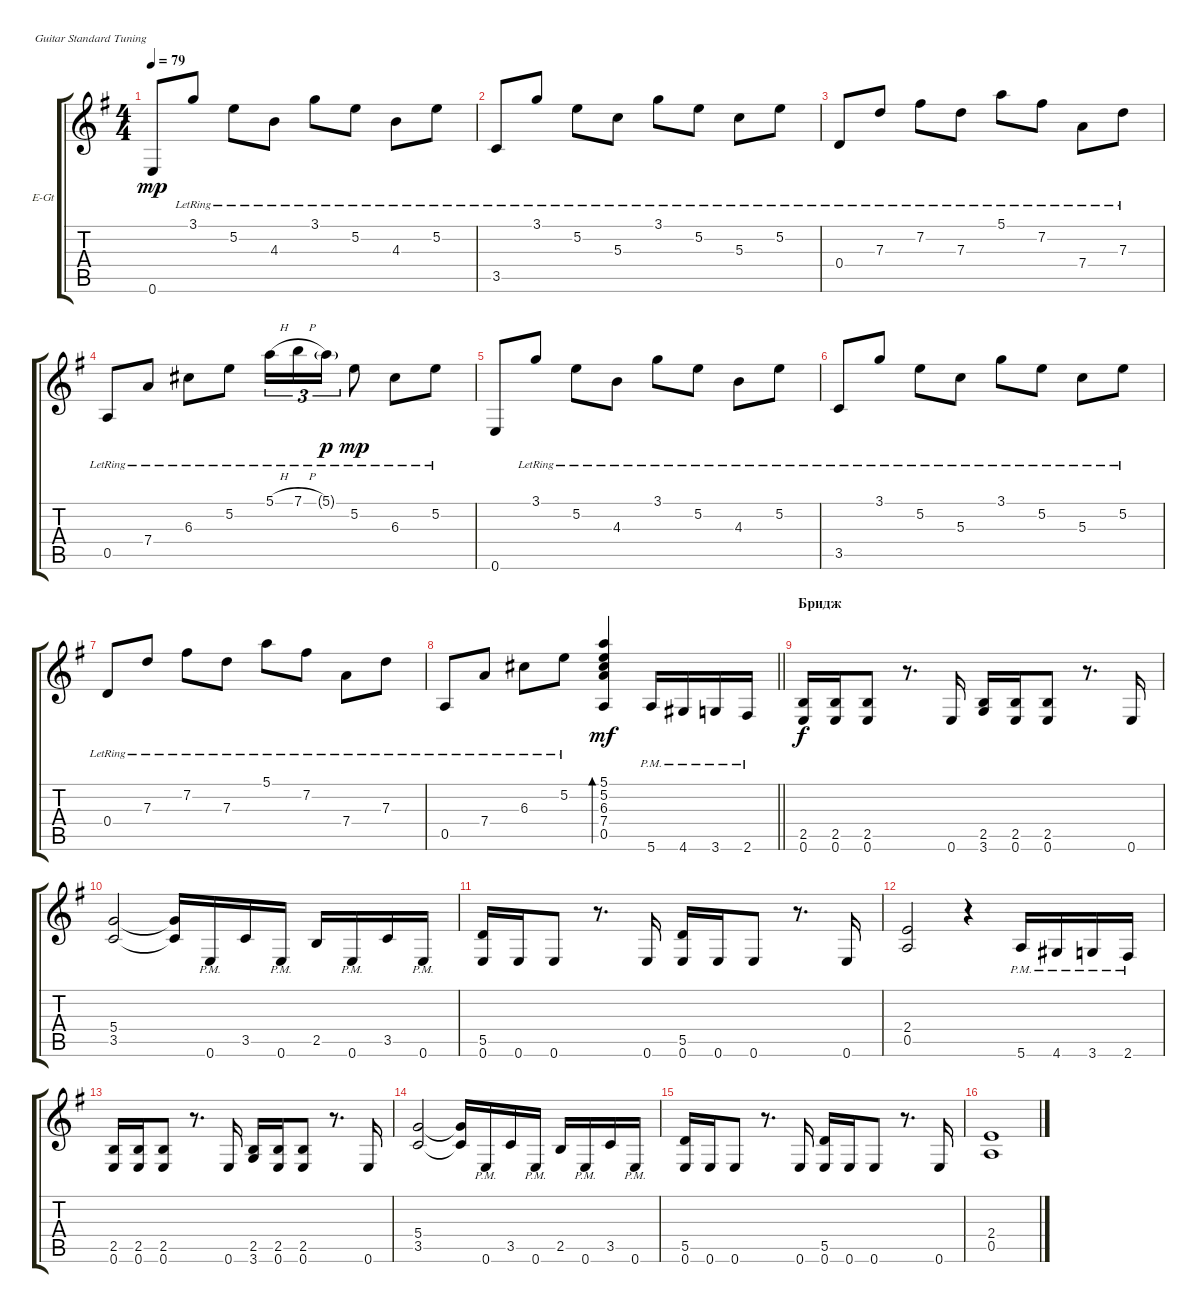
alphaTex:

\bracketExtendMode groupsimilarinstruments
\firstSystemTrackNameOrientation horizontal
\otherSystemsTrackNameOrientation horizontal
\track ("Сергей Маврин" "E-Gt") {instrument distortionguitar}
\staff {score tabs}
\tuning (E4 B3 G3 D3 A2 E2)
\ts (4 4)
\tempo 79
\clef g2
\ks eminor
0.6.8{dy mp} 3.1{lr}.8 5.2{lr}.8 4.3{lr}.8 3.1{lr}.8 5.2{lr}.8 4.3{lr}.8 5.2{lr}.8 |
3.5{lr}.8 3.1{lr}.8 5.2{lr}.8 5.3{lr}.8 3.1{lr}.8 5.2{lr}.8 5.3{lr}.8 5.2{lr}.8 |
0.4{lr}.8 7.3{lr}.8 7.2{lr}.8 7.3{lr}.8 5.1{lr}.8 7.2{lr}.8 7.4{lr}.8 7.3{lr}.8 |
0.5{lr}.8 7.4{lr}.8 6.3{lr}.8 5.2{lr}.8 5.1{h lr}.16{tu (3 2)} 7.1{h lr}.16{tu (3 2)} 5.1{g lr}.16{tu (3 2) dy p} 5.2{lr}.8{dy mp} 6.3{lr}.8 5.2{lr}.8 |
0.6.8 3.1{lr}.8 5.2{lr}.8 4.3{lr}.8 3.1{lr}.8 5.2{lr}.8 4.3{lr}.8 5.2{lr}.8 |
3.5{lr}.8 3.1{lr}.8 5.2{lr}.8 5.3{lr}.8 3.1{lr}.8 5.2{lr}.8 5.3{lr}.8 5.2{lr}.8 |
0.4{lr}.8 7.3{lr}.8 7.2{lr}.8 7.3{lr}.8 5.1{lr}.8 7.2{lr}.8 7.4{lr}.8 7.3{lr}.8 |
\barLineRight lightlight
0.5{lr}.8 7.4{lr}.8 6.3{lr}.8 5.2{lr}.8 (5.1 5.2 6.3 7.4 0.5).4{bd 120 dy mf} 5.6{pm}.16 4.6{pm}.16 3.6{pm}.16 2.6{pm}.16 |
\section ("" "Бридж")
(2.5 0.6).16{dy f} (2.5 0.6).16 (2.5 0.6).8 r.8{d} 0.6.16 (2.5 3.6).16 (2.5 0.6).16 (2.5 0.6).8 r.8{d} 0.6.16 |
(5.4 3.5).2 (5.4{t} 3.5{t}).16 0.6{pm}.16 3.5.16 0.6{pm}.16 2.5.16 0.6{pm}.16 3.5.16 0.6{pm}.16 |
(5.5 0.6).16 0.6.16 0.6.8 r.8{d} 0.6.16 (5.5 0.6).16 0.6.16 0.6.8 r.8{d} 0.6.16 |
(2.4 0.5).2 r.4 5.6{pm}.16 4.6{pm}.16 3.6{pm}.16 2.6{pm}.16 |
(2.5 0.6).16 (2.5 0.6).16 (2.5 0.6).8 r.8{d} 0.6.16 (2.5 3.6).16 (2.5 0.6).16 (2.5 0.6).8 r.8{d} 0.6.16 |
(5.4 3.5).2 (5.4{t} 3.5{t}).16 0.6{pm}.16 3.5.16 0.6{pm}.16 2.5.16 0.6{pm}.16 3.5.16 0.6{pm}.16 |
(5.5 0.6).16 0.6.16 0.6.8 r.8{d} 0.6.16 (5.5 0.6).16 0.6.16 0.6.8 r.8{d} 0.6.16 |
(2.4 0.5).1
